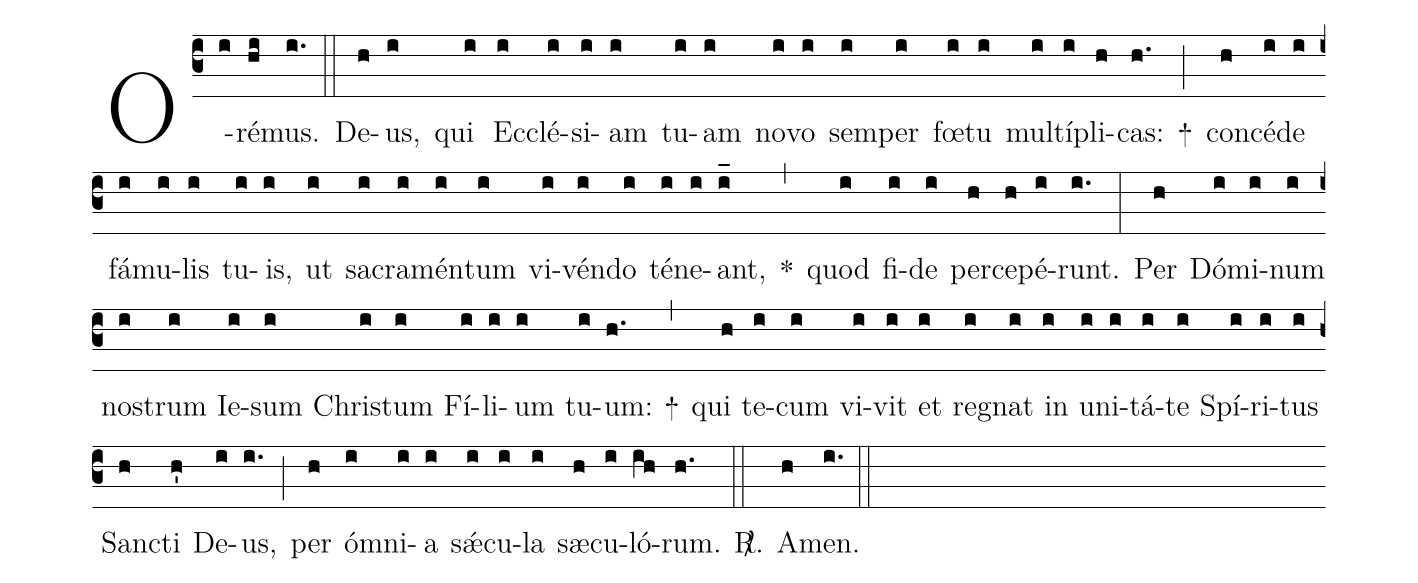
%%
(c3)
O(i)ré(hi)mus.(i.) (::)

De(h)us,(i) qui(i) Ec(i)clé(i)si(i)am(i) tu(i)am(i) no(i)vo(i) sem(i)per(i) fœ(i)tu(i) mul(i)tí(i)pli(h)cas:(h.) +(;)
con(h)cé(i)de(i) fá(i)mu(i)lis(i) tu(i)is,(i) ut(i) sa(i)cra(i)mén(i)tum(i) vi(i)vén(i)do(i) té(i)ne(i)ant,(i_) *(,)
quod(i) fi(i)de(i) per(h)ce(h)pé(i)runt.(i.) (:)

Per(h) Dó(i)mi(i)num(i) nos(i)trum(i) Ie(i)sum(i) Chris(i)tum(i) Fí(i)li(i)um(i) tu(i)um:(h.) +(,)
qui(h) te(i)cum(i) vi(i)vit(i) et(i) reg(i)nat(i) in(i) u(i)ni(i)tá(i)te(i) Spí(i)ri(i)tus(i) San(h)cti(h') De(i)us,(i.) (;)
per(h) óm(i)ni(i)a(i) sǽ(i)cu(i)la(i) sæ(h)cu(i)ló(ih)rum.(h.) <sp>R/</sp>.(::)
A(h)men.(i.) (::)
